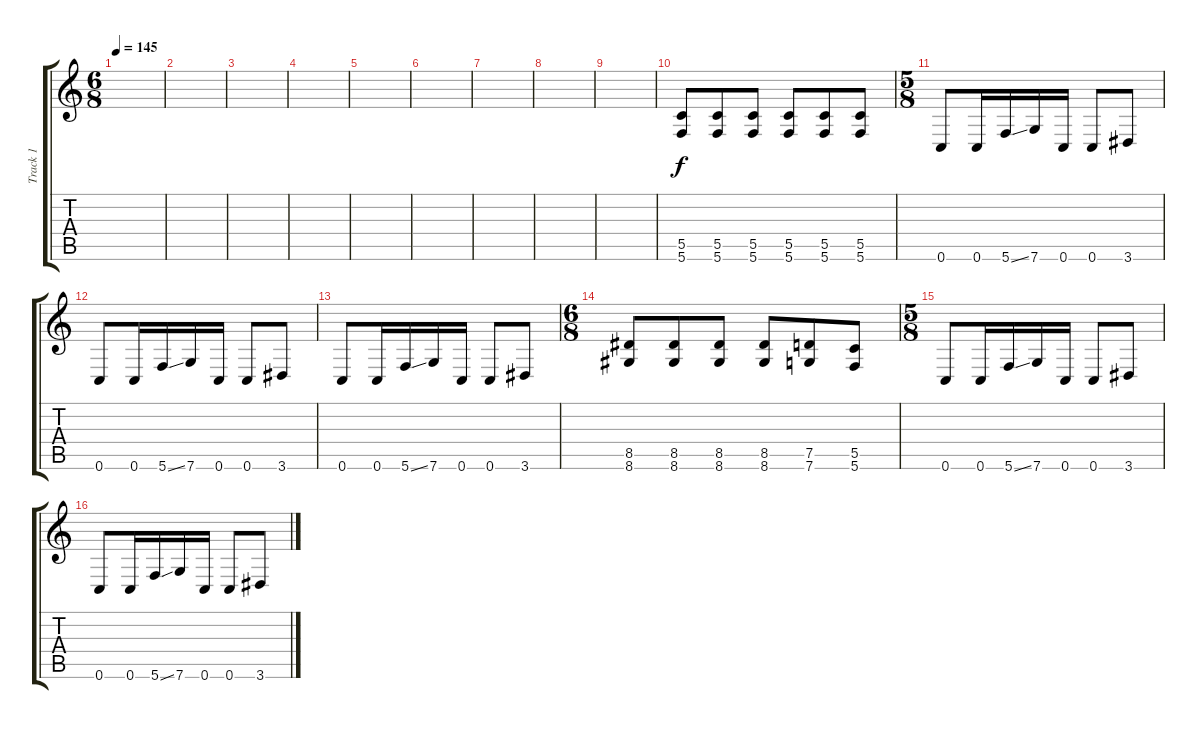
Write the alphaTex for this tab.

\track ("Track 1" "Track 1") {instrument electricguitarjazz}
\staff {score tabs}
\tuning (D4 A3 F3 C3 G2 C2) {hide}
\ts (6 8)
\tempo 145
\clef g2
\ks c
|
|
|
|
|
|
|
|
|
(5.5 5.6).8 (5.5 5.6).8 (5.5 5.6).8 (5.5 5.6).8 (5.5 5.6).8 (5.5 5.6).8 |
\ts (5 8)
0.6.8 0.6.16 5.6{ss}.16 7.6.16 0.6.16 0.6.8 3.6.8 |
0.6.8 0.6.16 5.6{ss}.16 7.6.16 0.6.16 0.6.8 3.6.8 |
0.6.8 0.6.16 5.6{ss}.16 7.6.16 0.6.16 0.6.8 3.6.8 |
\ts (6 8)
(8.5 8.6).8 (8.5 8.6).8 (8.5 8.6).8 (8.5 8.6).8 (7.5 7.6).8 (5.5 5.6).8 |
\ts (5 8)
0.6.8 0.6.16 5.6{ss}.16 7.6.16 0.6.16 0.6.8 3.6.8 |
0.6.8 0.6.16 5.6{ss}.16 7.6.16 0.6.16 0.6.8 3.6.8
